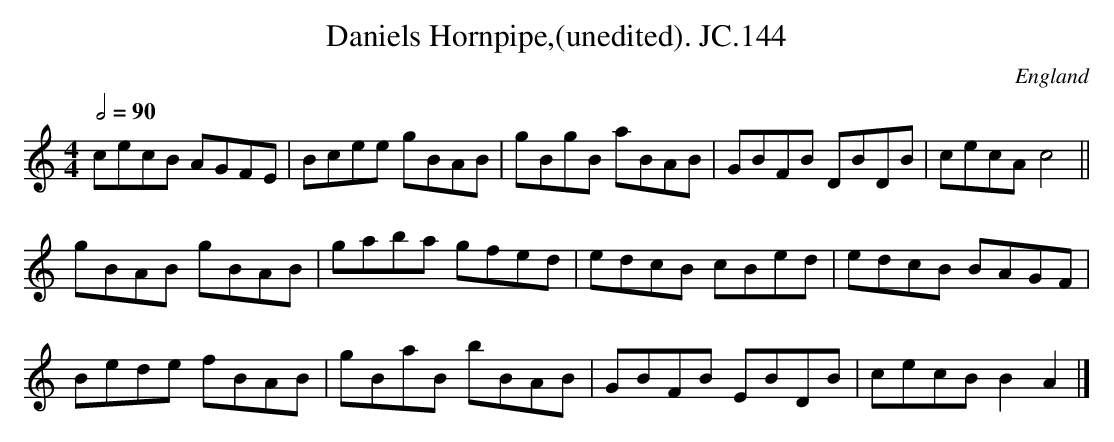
X:1
T:Daniels Hornpipe,(unedited). JC.144
L:1/8
M:4/4
O:England
Q:2/4=90
K:C
cecB AGFE|\
Bcee gBAB|gBgB aBAB|GBFB DBDB|cecAc4||!
gBAB gBAB|gaba gfed|edcB cBed|edcB BAGF|!
Bede fBAB|gBaB bBAB|GBFB EBDB|cecB B2A2|]
